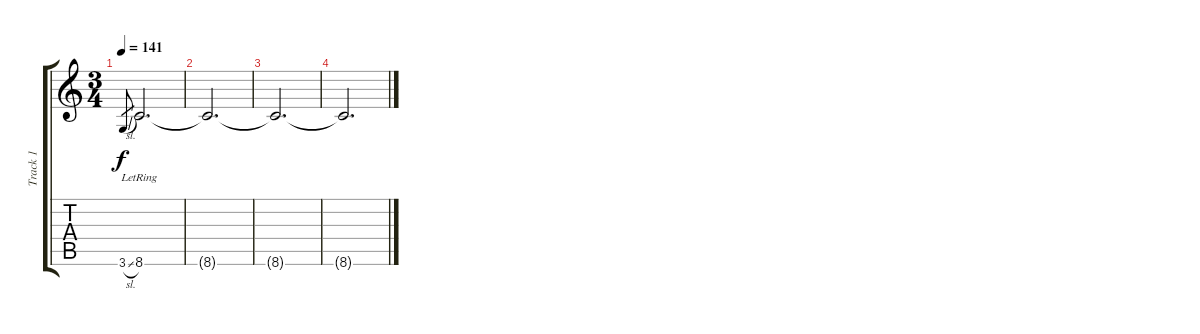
\track ("Track 1" "Track 1") {instrument electricguitarjazz}
\staff {score tabs}
\tuning (E4 B3 G3 D3 A2 E2) {hide}
\ts (3 4)
\tempo 141
\clef g2
\ks c
3.6{sl}.8{gr dy f} 8.6{lr}.2{d} |
8.6{t}.2{d} |
8.6{t}.2{d} |
8.6{t}.2{d}
